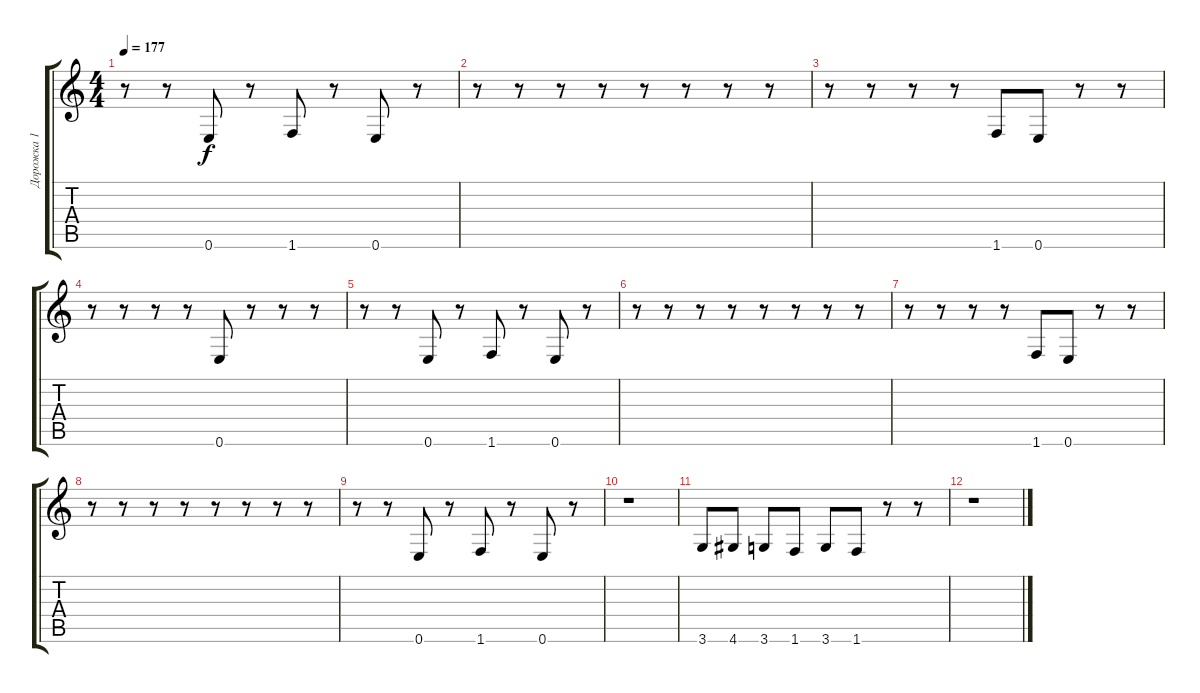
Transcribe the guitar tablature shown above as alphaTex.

\track ("Дорожка 1" "Дорожка 1") {instrument electricbassfinger}
\staff {score tabs}
\tuning (E4 B3 G3 D3 A2 E2) {hide}
\ts (4 4)
\tempo 177
\clef g2
\ks c
r.8{dy f} r.8 0.6.8 r.8 1.6.8 r.8 0.6.8 r.8 |
r.8 r.8 r.8 r.8 r.8 r.8 r.8 r.8 |
r.8 r.8 r.8 r.8 1.6.8 0.6.8 r.8 r.8 |
r.8 r.8 r.8 r.8 0.6.8 r.8 r.8 r.8 |
r.8 r.8 0.6.8 r.8 1.6.8 r.8 0.6.8 r.8 |
r.8 r.8 r.8 r.8 r.8 r.8 r.8 r.8 |
r.8 r.8 r.8 r.8 1.6.8 0.6.8 r.8 r.8 |
r.8 r.8 r.8 r.8 r.8 r.8 r.8 r.8 |
r.8 r.8 0.6.8 r.8 1.6.8 r.8 0.6.8 r.8 |
r.1 |
3.6.8 4.6.8 3.6.8 1.6.8 3.6.8 1.6.8 r.8 r.8 |
r.1
